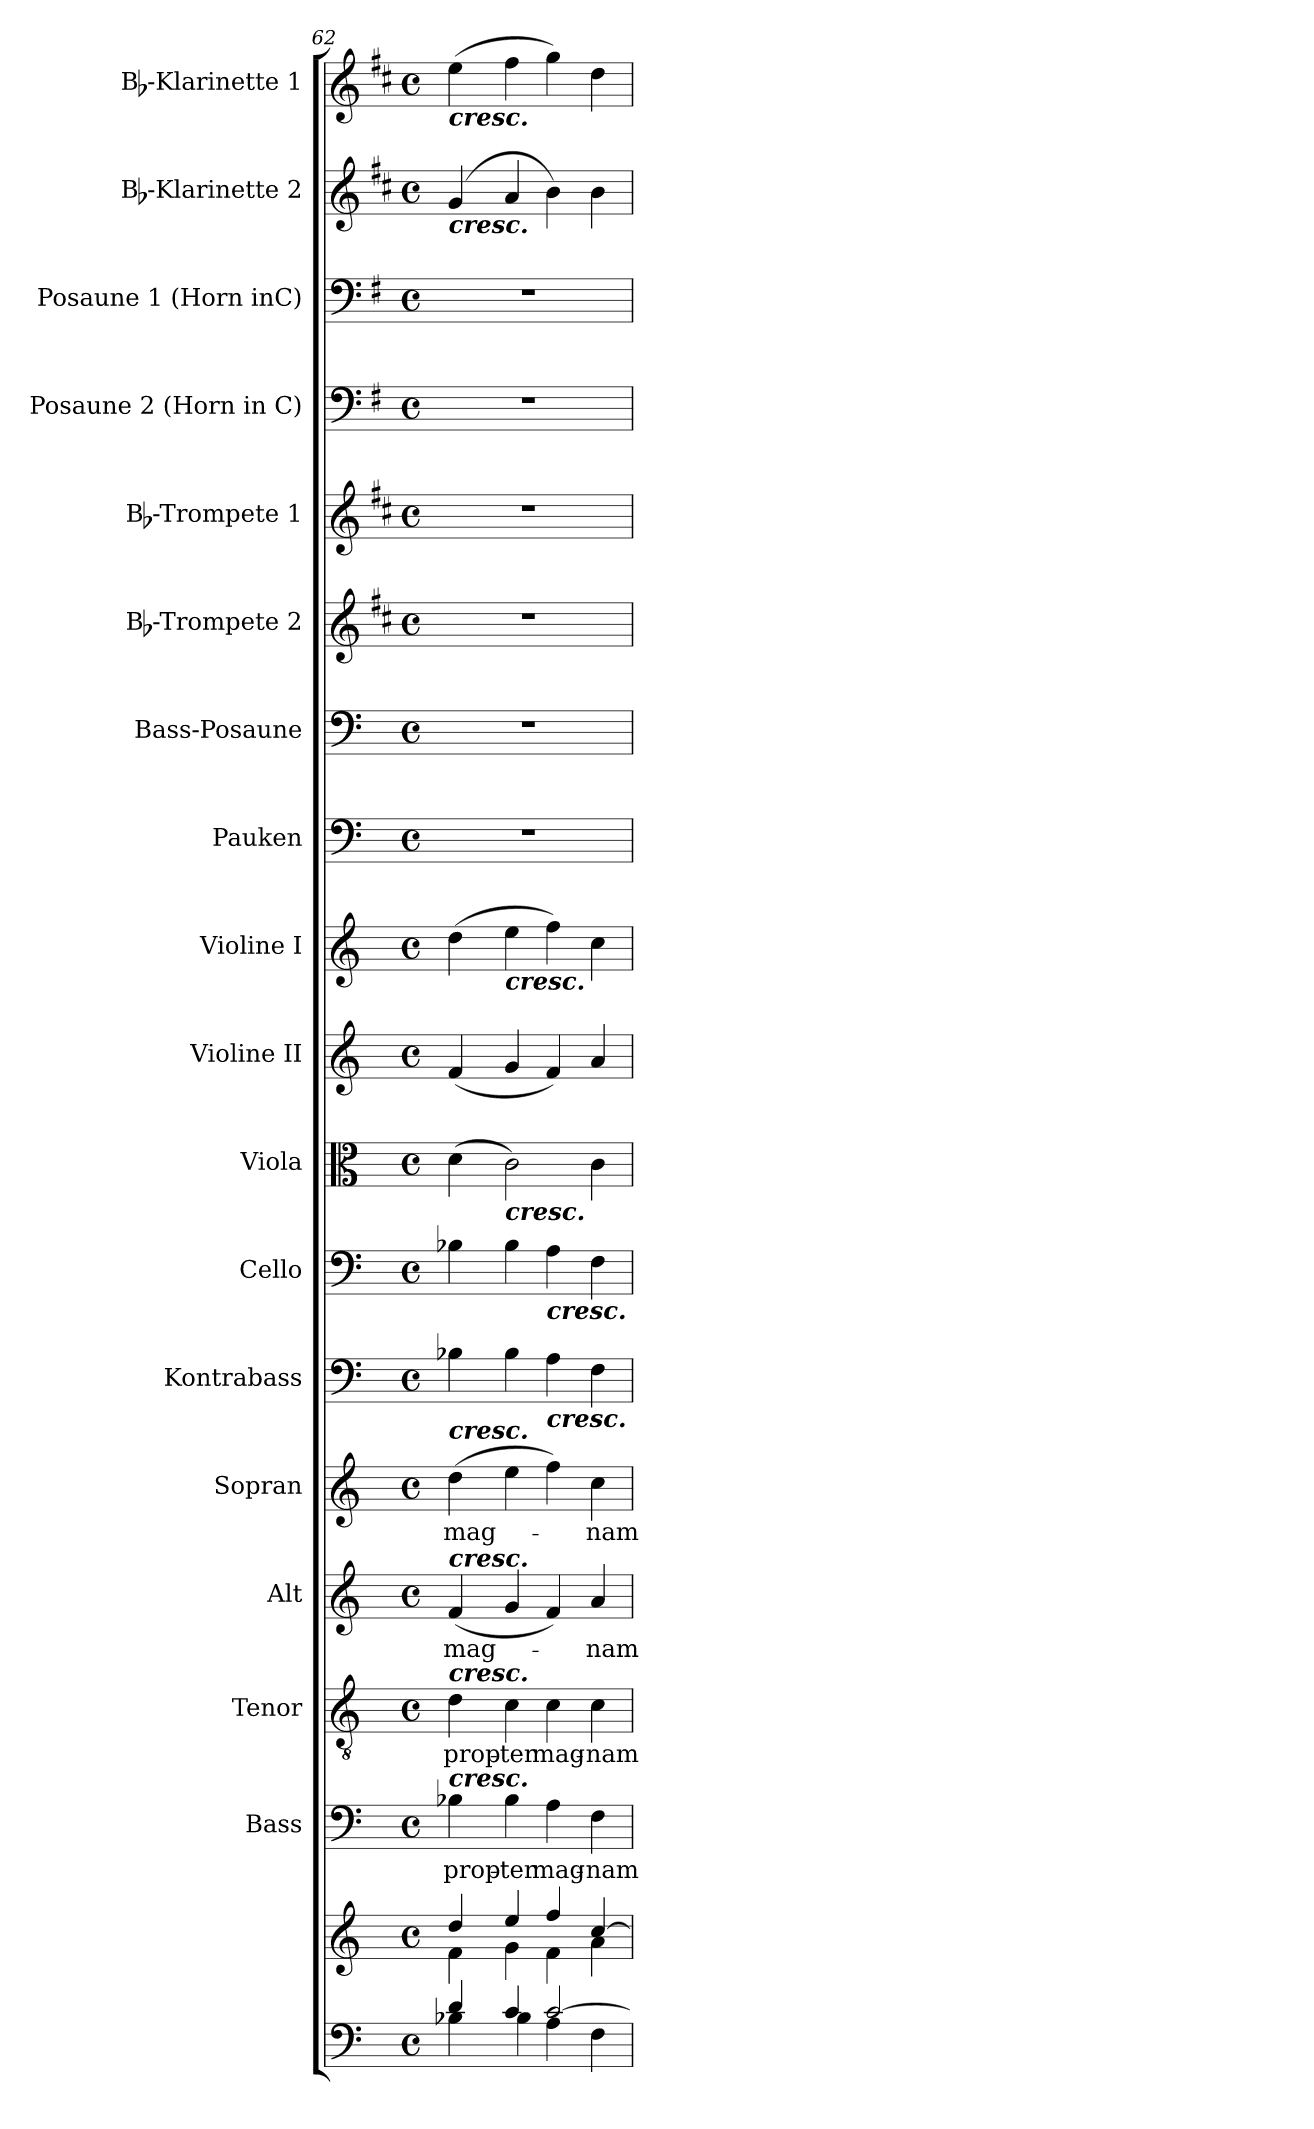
**kern	**kern	**kern	**text	**kern	**text	**kern	**text	**kern	**text	**kern	**kern	**kern	**kern	**kern	**kern	**kern	**kern	**kern	**kern	**kern	**kern	**kern
*part18	*part18	*part17	*part17	*part16	*part16	*part15	*part15	*part14	*part14	*part13	*part12	*part11	*part10	*part9	*part8	*part7	*part6	*part5	*part4	*part3	*part2	*part1
*staff19	*staff18	*staff17	*staff17	*staff16	*staff16	*staff15	*staff15	*staff14	*staff14	*staff13	*staff12	*staff11	*staff10	*staff9	*staff8	*staff7	*staff6	*staff5	*staff4	*staff3	*staff2	*staff1
*	*	*I"Bass	*	*I"Tenor	*	*I"Alt	*	*I"Sopran	*	*I"Kontrabass	*I"Cello	*I"Viola	*I"Violine II	*I"Violine I	*I"Pauken	*I"Bass-Posaune	*I"Bb-Trompete 2	*I"Bb-Trompete 1	*I"Posaune 2 (Horn in C)	*I"Posaune 1 (Horn inC)	*I"Bb-Klarinette 2	*I"Bb-Klarinette 1
*	*	*I'B.	*	*I'T.	*	*I'A.	*	*I'S.	*	*I'Kb.	*	*I'Vla.	*I'Vl. II	*I'Vl. I	*I'Pk.	*I'B-Pos.	*I'Bb Trp. 2	*I'Bb Trp. 1	*I'Pos. 2	*I'Pos. 1	*I'Bb Kl. 2	*I'Bb Kl. 1
*clefF4	*clefG2	*clefF4	*	*clefGv2	*	*clefG2	*	*clefG2	*	*clefF4	*clefF4	*clefC3	*clefG2	*clefG2	*clefF4	*clefF4	*clefG2	*clefG2	*clefF4	*clefF4	*clefG2	*clefG2
*	*	*	*	*	*	*	*	*	*	*ITrd7c12	*	*	*	*	*	*	*ITrd1c2	*ITrd1c2	*ITrd4c7	*ITrd4c7	*ITrd1c2	*ITrd1c2
*k[]	*k[]	*k[]	*	*k[]	*	*k[]	*	*k[]	*	*k[]	*k[]	*k[]	*k[]	*k[]	*k[]	*k[]	*k[]	*k[]	*k[]	*k[]	*k[]	*k[]
*C:	*C:	*C:	*	*C:	*	*C:	*	*C:	*	*C:	*C:	*C:	*C:	*C:	*C:	*C:	*C:	*C:	*C:	*C:	*C:	*C:
*M4/4	*M4/4	*M4/4	*	*M4/4	*	*M4/4	*	*M4/4	*	*M4/4	*M4/4	*M4/4	*M4/4	*M4/4	*M4/4	*M4/4	*M4/4	*M4/4	*M4/4	*M4/4	*M4/4	*M4/4
*met(c)	*met(c)	*met(c)	*	*met(c)	*	*met(c)	*	*met(c)	*	*met(c)	*met(c)	*met(c)	*met(c)	*met(c)	*met(c)	*met(c)	*met(c)	*met(c)	*met(c)	*met(c)	*met(c)	*met(c)
=62	=62	=62	=62	=62	=62	=62	=62	=62	=62	=62	=62	=62	=62	=62	=62	=62	=62	=62	=62	=62	=62	=62
*^	*^	*	*	*	*	*	*	*	*	*	*	*	*	*	*	*	*	*	*	*	*	*
!	!	!	!	!	!	!	!	!	!	!	!	!	!	!	!	!	!	!	!	!	!	!	!	!LO:TX:b:Bi:t=cresc.
!	!	!	!	!	!	!	!	!	!	!	!	!	!	!	!	!	!	!	!	!	!	!	!LO:TX:b:Bi:t=cresc.	!
!	!	!	!	!	!	!	!	!	!	!LO:TX:a:Bi:t=cresc.	!	!	!	!	!	!	!	!	!	!	!	!	!	!
!	!	!	!	!	!	!	!	!LO:TX:a:Bi:t=cresc.	!	!	!	!	!	!	!	!	!	!	!	!	!	!	!	!
!	!	!	!	!	!	!LO:TX:a:Bi:t=cresc.	!	!	!	!	!	!	!	!	!	!	!	!	!	!	!	!	!	!
!	!	!	!	!LO:TX:a:Bi:t=cresc.	!	!	!	!	!	!	!	!	!	!	!	!	!	!	!	!	!	!	!	!
!	!	!	!	!	!LO:LY:b	!	!LO:LY:b	!	!LO:LY:b	!	!LO:LY:b	!	!	!	!	!	!	!	!	!	!	!	!	!
4d/	4B-X\	4dd/	4f\	4B-X\	prop-	4d\	prop-	(<4f/	mag-	(>4dd\	mag-	4BB-X\	4B-X\	(>4d\	(<4f/	(>4dd\	1r	1r	1r	1r	1r	1r	(4f/	(>4dd\
!	!	!	!	!	!	!	!	!	!	!	!	!	!	!	!	!LO:TX:b:Bi:t=cresc.	!	!	!	!	!	!	!	!
!	!	!	!	!	!	!	!	!	!	!	!	!	!	!LO:TX:b:Bi:t=cresc.	!	!	!	!	!	!	!	!	!	!
!	!	!	!	!	!LO:LY:b	!	!LO:LY:b	!	!	!	!	!	!	!	!	!	!	!	!	!	!	!	!	!
4c/	4B-\	4ee/	4g\	4B-\	-ter	4c\	-ter	4g/	.	4ee\	.	4BB-\	4B-\	2c\)	4g/	4ee\	.	.	.	.	.	.	4g/	4ee\
!	!	!	!	!	!	!	!	!	!	!	!	!	!LO:TX:b:Bi:t=cresc.	!	!	!	!	!	!	!	!	!	!	!
!	!	!	!	!	!	!	!	!	!	!	!	!LO:TX:b:Bi:t=cresc.	!	!	!	!	!	!	!	!	!	!	!	!
!	!	!	!	!	!LO:LY:b	!	!LO:LY:b	!	!	!	!	!	!	!	!	!	!	!	!	!	!	!	!	!
[>2c/	4A\	4ff/	4f\	4A\	mag-	4c\	mag-	4f/)	.	4ff\)	.	4AA\	4A\	.	4f/)	4ff\)	.	.	.	.	.	.	4a\)	4ff\)
!	!	!	!	!	!LO:LY:b	!	!LO:LY:b	!	!LO:LY:b	!	!LO:LY:b	!	!	!	!	!	!	!	!	!	!	!	!	!
.	4F\	[>4cc/	4a\	4F\	-nam	4c\	-nam	4a/	-nam	4cc\	-nam	4FF\	4F\	4c\	4a/	4cc\	.	.	.	.	.	.	4a\	4cc\
*v	*v	*	*	*	*	*	*	*	*	*	*	*	*	*	*	*	*	*	*	*	*	*	*	*
*	*v	*v	*	*	*	*	*	*	*	*	*	*	*	*	*	*	*	*	*	*	*	*	*
=	=	=	=	=	=	=	=	=	=	=	=	=	=	=	=	=	=	=	=	=	=	=
*-	*-	*-	*-	*-	*-	*-	*-	*-	*-	*-	*-	*-	*-	*-	*-	*-	*-	*-	*-	*-	*-	*-
